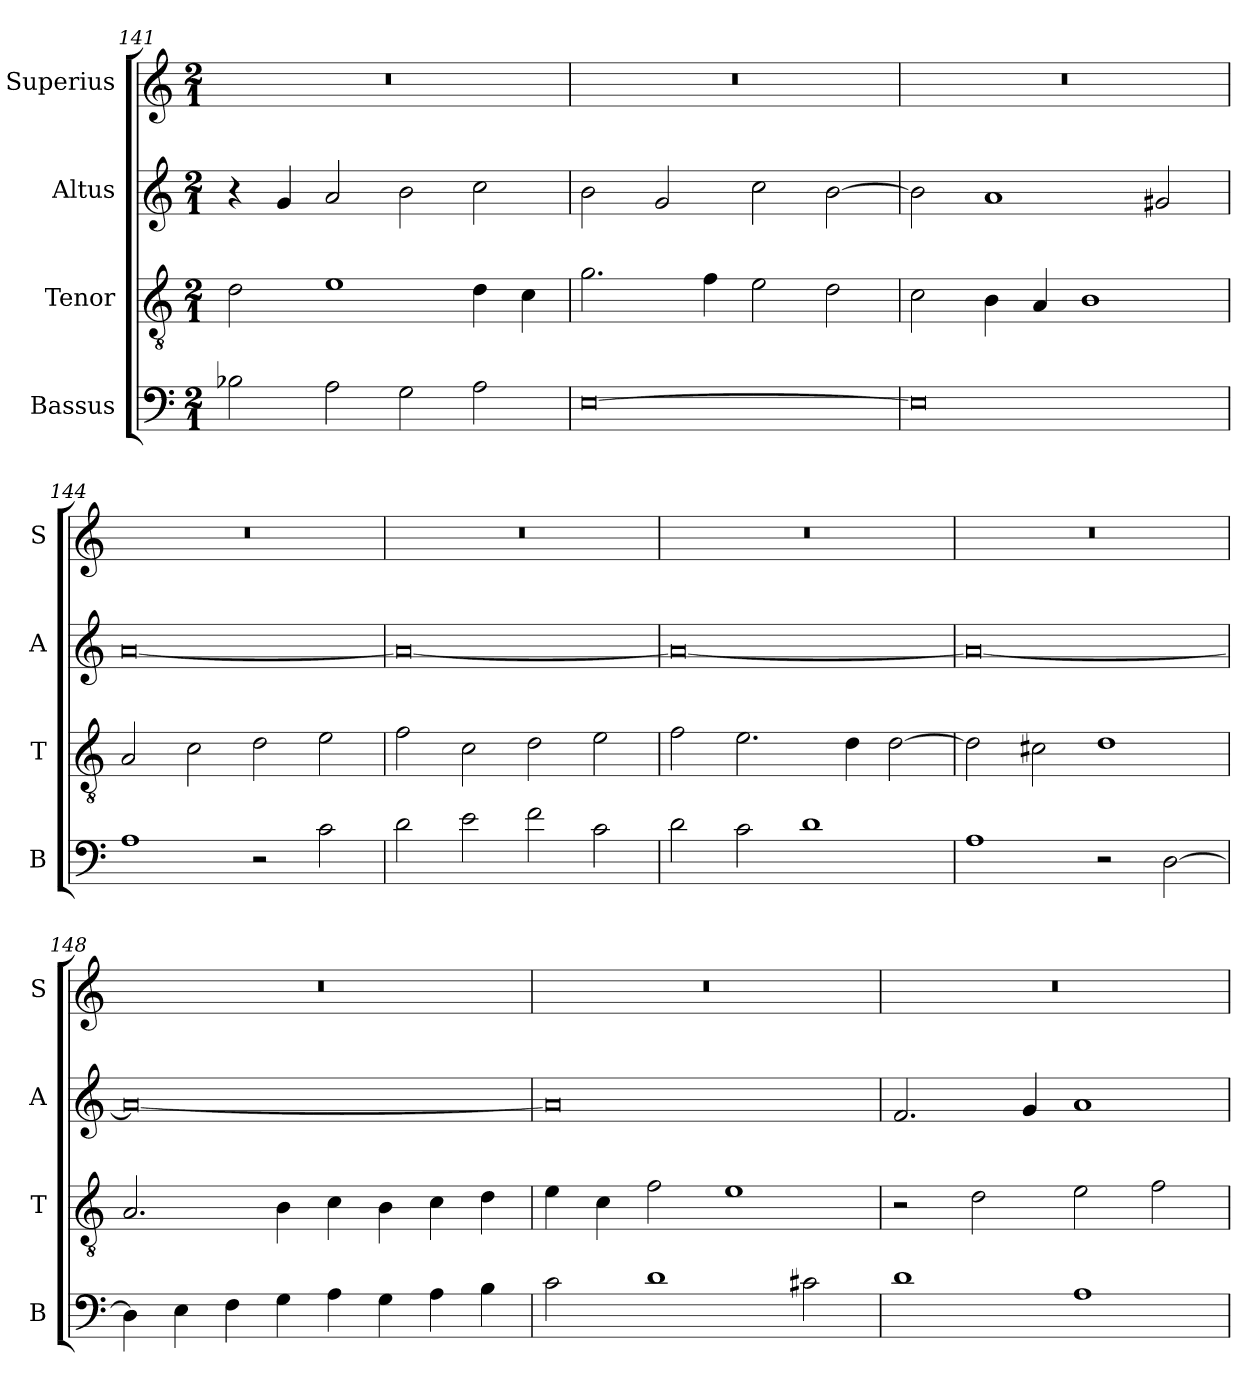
**kern	**kern	**kern	**kern
*part4	*part3	*part2	*part1
*staff4	*staff3	*staff2	*staff1
*I"Bassus	*I"Tenor	*I"Altus	*I"Superius
*I'B	*I'T	*I'A	*I'S
*clefF4	*clefGv2	*clefG2	*clefG2
*k[]	*k[]	*k[]	*k[]
*C:	*C:	*C:	*C:
*M2/1	*M2/1	*M2/1	*M2/1
=141	=141	=141	=141
2B-X	2d	4r	0r
.	.	4g	.
2A	1e	2a	.
2G	.	2b	.
2A	4d	2cc	.
.	4c	.	.
=142	=142	=142	=142
[0E	2.g	2b	0r
.	.	2g	.
.	4f	.	.
.	2e	2cc	.
.	2d	[2b	.
=143	=143	=143	=143
0E]	2c	2b]	0r
.	4B	1a	.
.	4A	.	.
.	1B	.	.
.	.	2g#X	.
=144	=144	=144	=144
1A	2A	[0a	0r
.	2c	.	.
2r	2d	.	.
2c	2e	.	.
=145	=145	=145	=145
2d	2f	0a_	0r
2e	2c	.	.
2f	2d	.	.
2c	2e	.	.
=146	=146	=146	=146
2d	2f	0a_	0r
2c	2.e	.	.
1d	.	.	.
.	4d	.	.
.	[2d	.	.
=147	=147	=147	=147
1A	2d]	0a_	0r
.	2c#X	.	.
2r	1d	.	.
[2D	.	.	.
=148	=148	=148	=148
4D]	2.A	0a_	0r
4E	.	.	.
4F	.	.	.
4G	4B	.	.
4A	4c	.	.
4G	4B	.	.
4A	4c	.	.
4B	4d	.	.
=149	=149	=149	=149
2c	4e	0a]	0r
.	4c	.	.
1d	2f	.	.
.	1e	.	.
2c#X	.	.	.
=150	=150	=150	=150
1d	2r	2.f	0r
.	2d	.	.
.	.	4g	.
1A	2e	1a	.
.	2f	.	.
=	=	=	=
*-	*-	*-	*-
